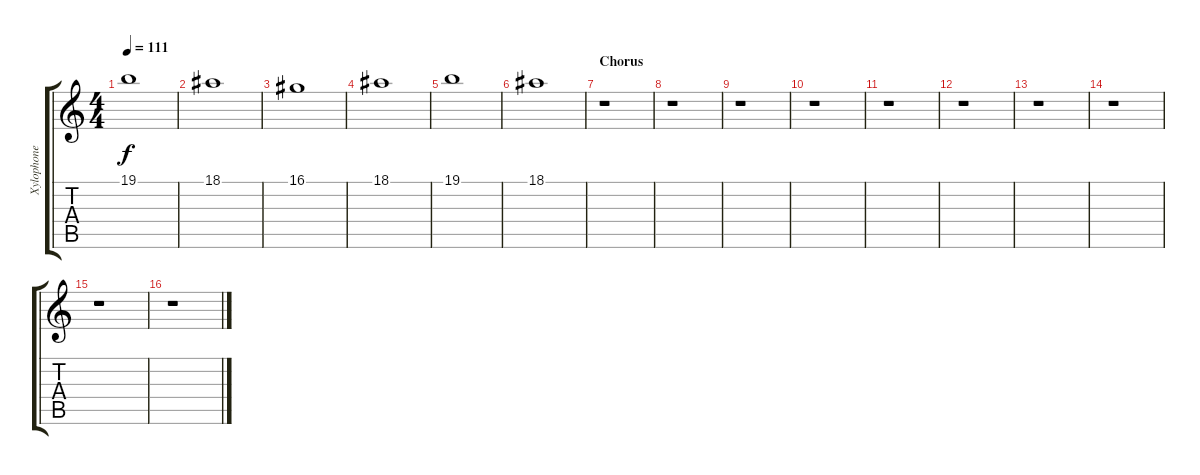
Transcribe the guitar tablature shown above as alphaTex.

\track ("Xylophone" "Xylophone") {instrument celesta}
\staff {score tabs}
\tuning (E4 B3 G3 D3 A2 E2) {hide}
\ts (4 4)
\tempo 111
\clef g2
\ks c
19.1.1{dy f} |
18.1.1 |
16.1.1 |
18.1.1 |
19.1.1 |
18.1.1 |
\section ("" "Chorus")
r.1 |
r.1 |
r.1 |
r.1 |
r.1 |
r.1 |
r.1 |
r.1 |
r.1 |
r.1
